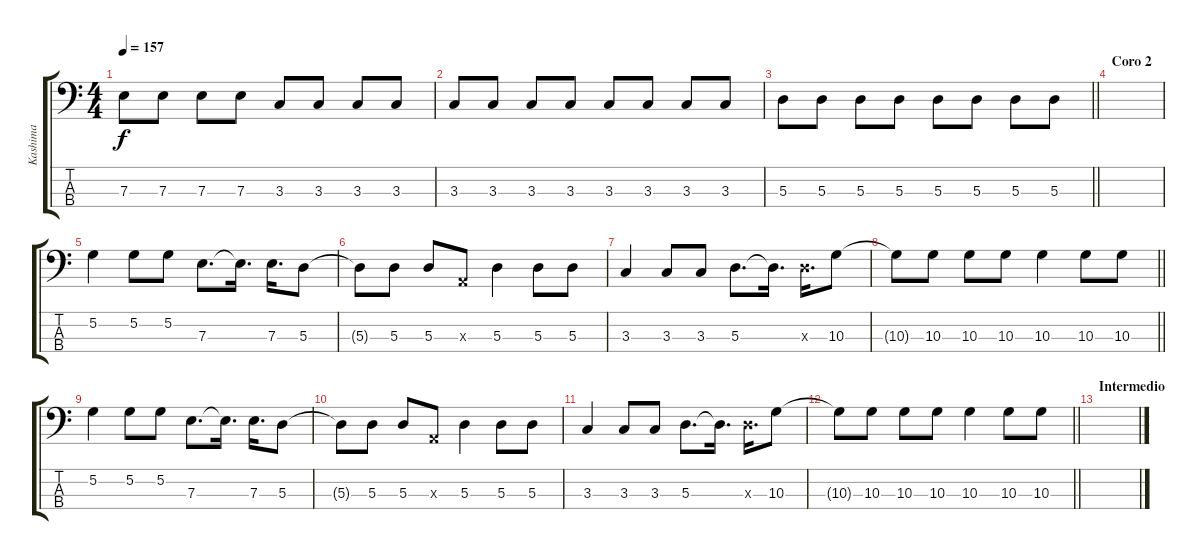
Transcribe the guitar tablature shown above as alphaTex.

\track ("Kashima" "Kashima") {instrument electricbassfinger}
\staff {score tabs}
\tuning (G2 D2 A1 E1) {hide}
\ts (4 4)
\tempo 157
\clef f4
\ks c
7.3.8{dy f} 7.3.8 7.3.8 7.3.8 3.3.8 3.3.8 3.3.8 3.3.8 |
3.3.8 3.3.8 3.3.8 3.3.8 3.3.8 3.3.8 3.3.8 3.3.8 |
\barLineRight lightlight
5.3.8 5.3.8 5.3.8 5.3.8 5.3.8 5.3.8 5.3.8 5.3.8 |
\section ("" "Coro 2")
|
5.2.4 5.2.8 5.2.8 7.3.8{d} 7.3{t}.16{d} 7.3.16{d} 5.3.8 |
5.3{t}.8 5.3.8 5.3.8 0.3{x}.8 5.3.4 5.3.8 5.3.8 |
3.3.4 3.3.8 3.3.8 5.3.8{d} 5.3{t}.16{d} 5.3{x}.16{d} 10.3.8 |
\barLineRight lightlight
10.3{t}.8 10.3.8 10.3.8 10.3.8 10.3.4 10.3.8 10.3.8 |
5.2.4 5.2.8 5.2.8 7.3.8{d} 7.3{t}.16{d} 7.3.16{d} 5.3.8 |
5.3{t}.8 5.3.8 5.3.8 0.3{x}.8 5.3.4 5.3.8 5.3.8 |
3.3.4 3.3.8 3.3.8 5.3.8{d} 5.3{t}.16{d} 5.3{x}.16{d} 10.3.8 |
\barLineRight lightlight
10.3{t}.8 10.3.8 10.3.8 10.3.8 10.3.4 10.3.8 10.3.8 |
\section ("" "Intermedio")
